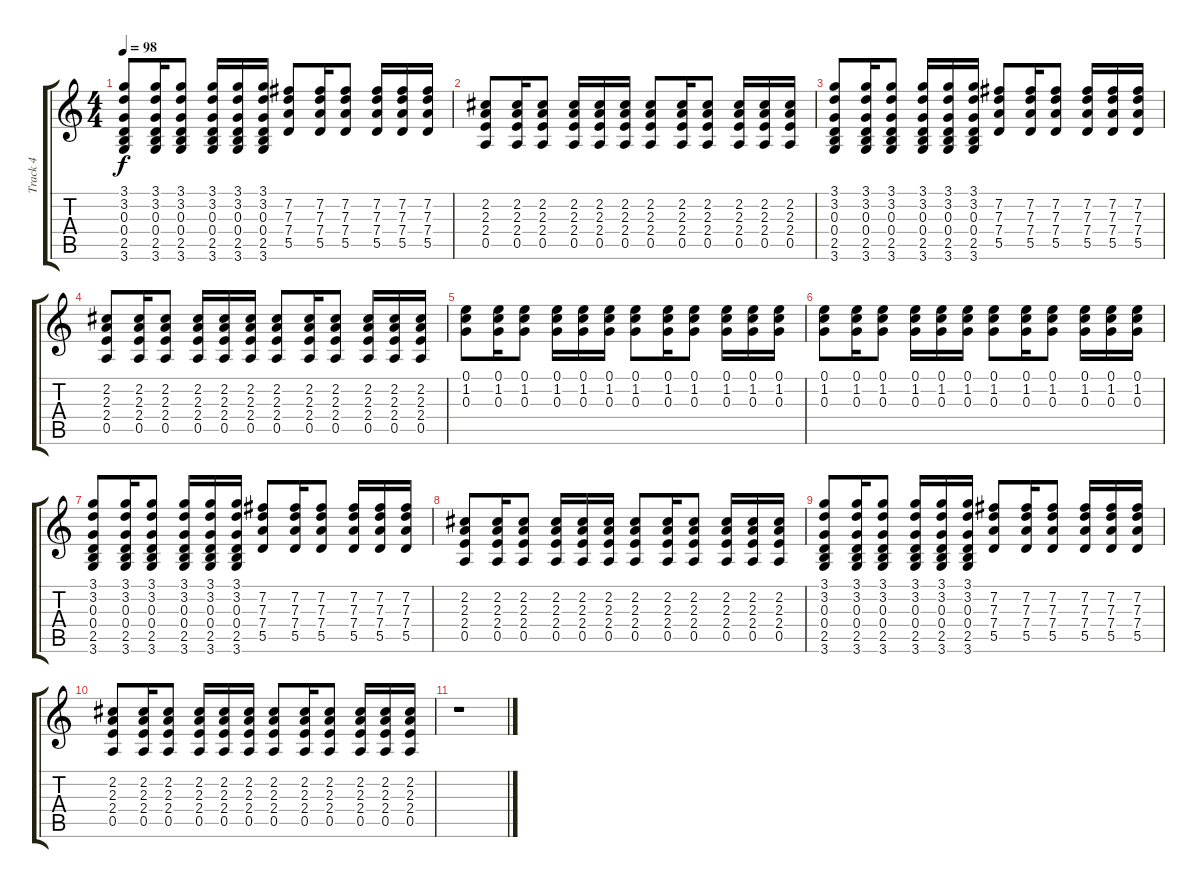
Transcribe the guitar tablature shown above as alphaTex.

\track ("Track 4" "Track 4") {instrument distortionguitar}
\staff {score tabs}
\tuning (E4 B3 G3 D3 A2 E2) {hide}
\ts (4 4)
\tempo 98
\clef g2
\ks c
(3.1 3.2 0.3 0.4 2.5 3.6).8{dy f volume 7} (3.1 3.2 0.3 0.4 2.5 3.6).16 (3.1 3.2 0.3 0.4 2.5 3.6).8 (3.1 3.2 0.3 0.4 2.5 3.6).16 (3.1 3.2 0.3 0.4 2.5 3.6).16 (3.1 3.2 0.3 0.4 2.5 3.6).16 (7.2 7.3 7.4 5.5).8 (7.2 7.3 7.4 5.5).16 (7.2 7.3 7.4 5.5).8 (7.2 7.3 7.4 5.5).16 (7.2 7.3 7.4 5.5).16 (7.2 7.3 7.4 5.5).16 |
(2.2 2.3 2.4 0.5).8 (2.2 2.3 2.4 0.5).16 (2.2 2.3 2.4 0.5).8 (2.2 2.3 2.4 0.5).16 (2.2 2.3 2.4 0.5).16 (2.2 2.3 2.4 0.5).16 (2.2 2.3 2.4 0.5).8 (2.2 2.3 2.4 0.5).16 (2.2 2.3 2.4 0.5).8 (2.2 2.3 2.4 0.5).16 (2.2 2.3 2.4 0.5).16 (2.2 2.3 2.4 0.5).16 |
(3.1 3.2 0.3 0.4 2.5 3.6).8 (3.1 3.2 0.3 0.4 2.5 3.6).16 (3.1 3.2 0.3 0.4 2.5 3.6).8 (3.1 3.2 0.3 0.4 2.5 3.6).16 (3.1 3.2 0.3 0.4 2.5 3.6).16 (3.1 3.2 0.3 0.4 2.5 3.6).16 (7.2 7.3 7.4 5.5).8 (7.2 7.3 7.4 5.5).16 (7.2 7.3 7.4 5.5).8 (7.2 7.3 7.4 5.5).16 (7.2 7.3 7.4 5.5).16 (7.2 7.3 7.4 5.5).16 |
(2.2 2.3 2.4 0.5).8 (2.2 2.3 2.4 0.5).16 (2.2 2.3 2.4 0.5).8 (2.2 2.3 2.4 0.5).16 (2.2 2.3 2.4 0.5).16 (2.2 2.3 2.4 0.5).16 (2.2 2.3 2.4 0.5).8 (2.2 2.3 2.4 0.5).16 (2.2 2.3 2.4 0.5).8 (2.2 2.3 2.4 0.5).16 (2.2 2.3 2.4 0.5).16 (2.2 2.3 2.4 0.5).16 |
(0.1 1.2 0.3).8{volume 5} (0.1 1.2 0.3).16 (0.1 1.2 0.3).8 (0.1 1.2 0.3).16 (0.1 1.2 0.3).16 (0.1 1.2 0.3).16 (0.1 1.2 0.3).8 (0.1 1.2 0.3).16 (0.1 1.2 0.3).8 (0.1 1.2 0.3).16 (0.1 1.2 0.3).16 (0.1 1.2 0.3).16 |
(0.1 1.2 0.3).8 (0.1 1.2 0.3).16 (0.1 1.2 0.3).8 (0.1 1.2 0.3).16 (0.1 1.2 0.3).16 (0.1 1.2 0.3).16 (0.1 1.2 0.3).8 (0.1 1.2 0.3).16 (0.1 1.2 0.3).8 (0.1 1.2 0.3).16 (0.1 1.2 0.3).16 (0.1 1.2 0.3).16 |
(3.1 3.2 0.3 0.4 2.5 3.6).8{volume 0} (3.1 3.2 0.3 0.4 2.5 3.6).16 (3.1 3.2 0.3 0.4 2.5 3.6).8 (3.1 3.2 0.3 0.4 2.5 3.6).16 (3.1 3.2 0.3 0.4 2.5 3.6).16 (3.1 3.2 0.3 0.4 2.5 3.6).16 (7.2 7.3 7.4 5.5).8 (7.2 7.3 7.4 5.5).16 (7.2 7.3 7.4 5.5).8 (7.2 7.3 7.4 5.5).16 (7.2 7.3 7.4 5.5).16 (7.2 7.3 7.4 5.5).16 |
(2.2 2.3 2.4 0.5).8 (2.2 2.3 2.4 0.5).16 (2.2 2.3 2.4 0.5).8 (2.2 2.3 2.4 0.5).16 (2.2 2.3 2.4 0.5).16 (2.2 2.3 2.4 0.5).16 (2.2 2.3 2.4 0.5).8 (2.2 2.3 2.4 0.5).16 (2.2 2.3 2.4 0.5).8 (2.2 2.3 2.4 0.5).16 (2.2 2.3 2.4 0.5).16 (2.2 2.3 2.4 0.5).16 |
(3.1 3.2 0.3 0.4 2.5 3.6).8 (3.1 3.2 0.3 0.4 2.5 3.6).16 (3.1 3.2 0.3 0.4 2.5 3.6).8 (3.1 3.2 0.3 0.4 2.5 3.6).16 (3.1 3.2 0.3 0.4 2.5 3.6).16 (3.1 3.2 0.3 0.4 2.5 3.6).16 (7.2 7.3 7.4 5.5).8 (7.2 7.3 7.4 5.5).16 (7.2 7.3 7.4 5.5).8 (7.2 7.3 7.4 5.5).16 (7.2 7.3 7.4 5.5).16 (7.2 7.3 7.4 5.5).16 |
(2.2 2.3 2.4 0.5).8 (2.2 2.3 2.4 0.5).16 (2.2 2.3 2.4 0.5).8 (2.2 2.3 2.4 0.5).16 (2.2 2.3 2.4 0.5).16 (2.2 2.3 2.4 0.5).16 (2.2 2.3 2.4 0.5).8 (2.2 2.3 2.4 0.5).16 (2.2 2.3 2.4 0.5).8 (2.2 2.3 2.4 0.5).16 (2.2 2.3 2.4 0.5).16 (2.2 2.3 2.4 0.5).16 |
r.1
